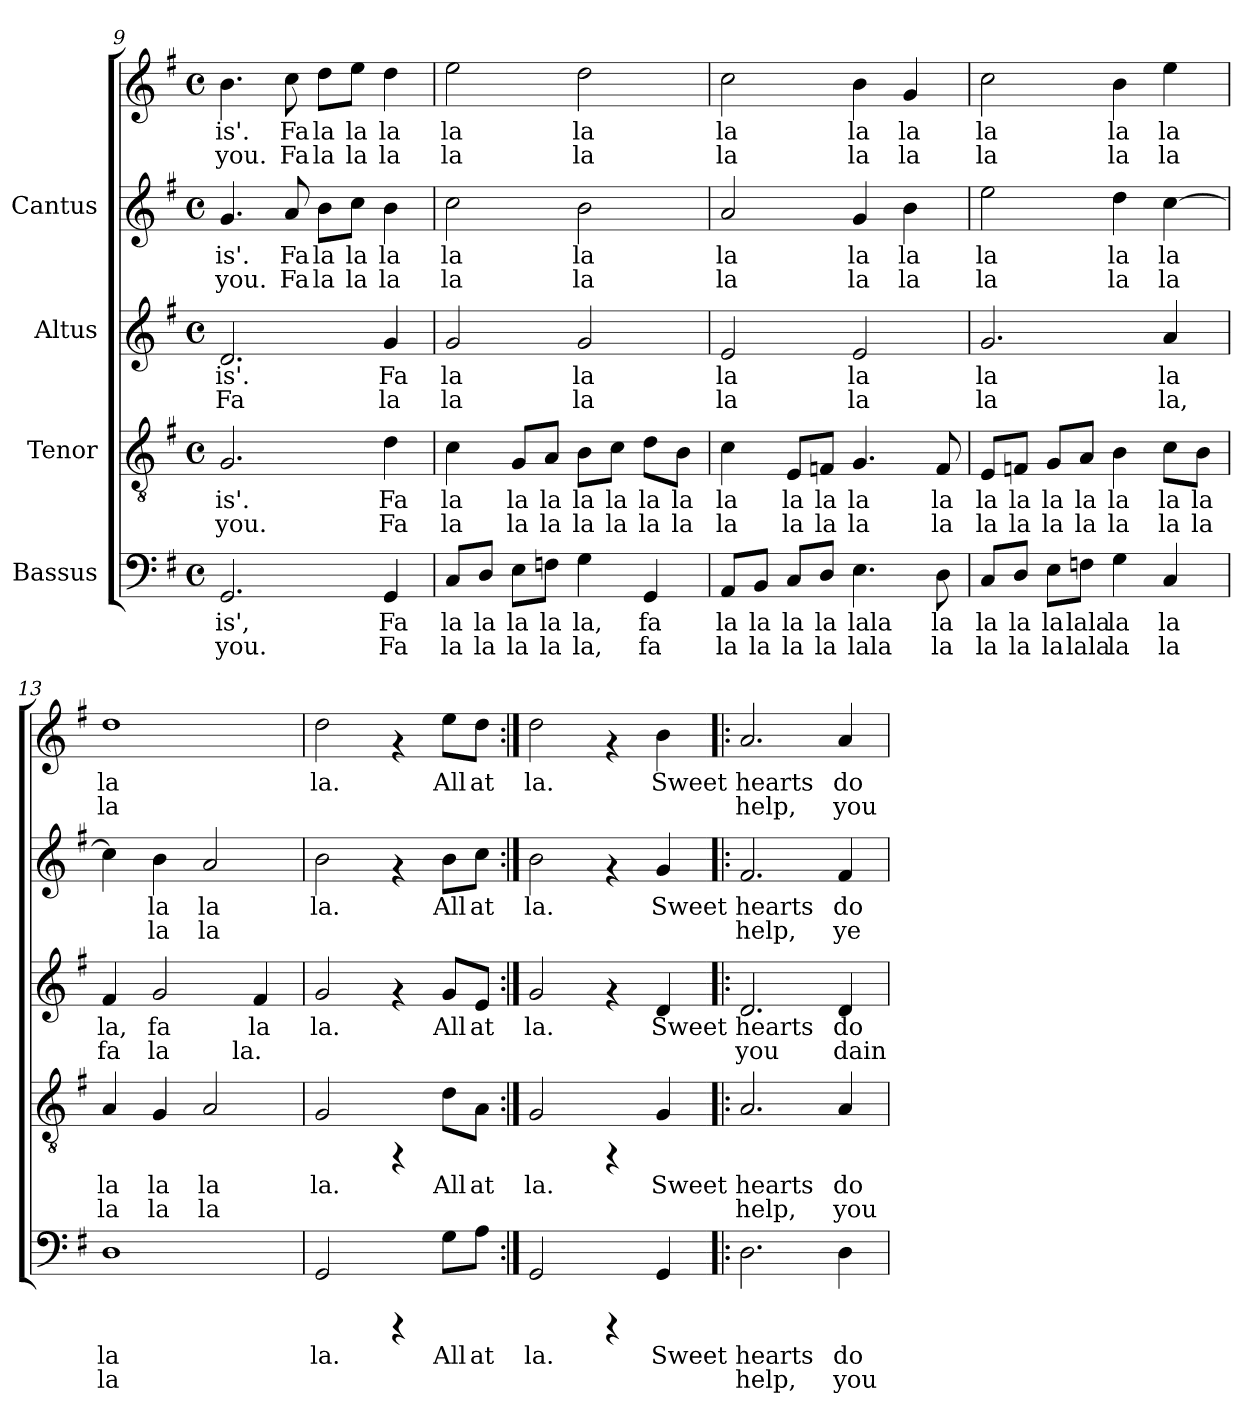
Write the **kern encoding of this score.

**kern	**text	**text	**kern	**text	**text	**kern	**text	**text	**kern	**text	**text	**kern	**text	**text
*part4	*part4	*part4	*part3	*part3	*part3	*part2	*part2	*part2	*part1	*part1	*part1	*part1	*part1	*part1
*staff5	*staff5	*staff5	*staff4	*staff4	*staff4	*staff3	*staff3	*staff3	*staff2	*staff2	*staff2	*staff1	*staff1	*staff1
*I"Bassus	*	*	*I"Tenor	*	*	*I"Altus	*	*	*I"Cantus	*	*	*	*	*
*clefF4	*	*	*clefGv2	*	*	*clefG2	*	*	*clefG2	*	*	*clefG2	*	*
*k[f#]	*	*	*k[f#]	*	*	*k[f#]	*	*	*k[f#]	*	*	*k[f#]	*	*
*G:	*	*	*G:	*	*	*G:	*	*	*G:	*	*	*G:	*	*
*M4/4	*	*	*M4/4	*	*	*M4/4	*	*	*M4/4	*	*	*M4/4	*	*
*met(c)	*	*	*met(c)	*	*	*met(c)	*	*	*met(c)	*	*	*met(c)	*	*
=9	=9	=9	=9	=9	=9	=9	=9	=9	=9	=9	=9	=9	=9	=9
!	!LO:LY:b:cj	!LO:LY:b:cj	!	!LO:LY:b:cj	!LO:LY:b:cj	!	!LO:LY:b:cj	!LO:LY:b:cj	!	!LO:LY:b:cj	!LO:LY:b:cj	!	!LO:LY:b:cj	!LO:LY:b:cj
2.GG/	is',	you.	2.G/	is'.	you.	2.d/	is'.	Fa	4.g/	is'.	you.	4.b\	is'.	you.
!	!	!	!	!	!	!	!	!	!	!LO:LY:b:cj	!LO:LY:b:cj	!	!LO:LY:b:cj	!LO:LY:b:cj
.	.	.	.	.	.	.	.	.	8a/	Fa	Fa	8cc\	Fa	Fa
!	!	!	!	!	!	!	!	!	!	!LO:LY:b:cj	!LO:LY:b:cj	!	!LO:LY:b:cj	!LO:LY:b:cj
.	.	.	.	.	.	.	.	.	8b\L	la	la	8dd\L	la	la
!	!	!	!	!	!	!	!	!	!	!LO:LY:b:cj	!LO:LY:b:cj	!	!LO:LY:b:cj	!LO:LY:b:cj
.	.	.	.	.	.	.	.	.	8cc\J	la	la	8ee\J	la	la
!	!LO:LY:b:cj	!LO:LY:b:cj	!	!LO:LY:b:cj	!LO:LY:b:cj	!	!LO:LY:b:cj	!LO:LY:b:cj	!	!LO:LY:b:cj	!LO:LY:b:cj	!	!LO:LY:b:cj	!LO:LY:b:cj
4GG/	Fa	Fa	4d\	Fa	Fa	4g/	Fa	la	4b\	la	la	4dd\	la	la
=10	=10	=10	=10	=10	=10	=10	=10	=10	=10	=10	=10	=10	=10	=10
!	!LO:LY:b:cj	!LO:LY:b:cj	!	!LO:LY:b:cj	!LO:LY:b:cj	!	!LO:LY:b:cj	!LO:LY:b:cj	!	!LO:LY:b:cj	!LO:LY:b:cj	!	!LO:LY:b:cj	!LO:LY:b:cj
8C/L	la	la	4c\	la	la	2g/	la	la	2cc\	la	la	2ee\	la	la
!	!LO:LY:b:cj	!LO:LY:b:cj	!	!	!	!	!	!	!	!	!	!	!	!
8D/J	la	la	.	.	.	.	.	.	.	.	.	.	.	.
!	!LO:LY:b:cj	!LO:LY:b:cj	!	!LO:LY:b:cj	!LO:LY:b:cj	!	!	!	!	!	!	!	!	!
8E\L	la	la	8G/L	la	la	.	.	.	.	.	.	.	.	.
!	!LO:LY:b:cj	!LO:LY:b:cj	!	!LO:LY:b:cj	!LO:LY:b:cj	!	!	!	!	!	!	!	!	!
8Fn\J	la	la	8A/J	la	la	.	.	.	.	.	.	.	.	.
!	!LO:LY:b:cj	!LO:LY:b:cj	!	!LO:LY:b:cj	!LO:LY:b:cj	!	!LO:LY:b:cj	!LO:LY:b:cj	!	!LO:LY:b:cj	!LO:LY:b:cj	!	!LO:LY:b:cj	!LO:LY:b:cj
4G\	la,	la,	8B\L	la	la	2g/	la	la	2b\	la	la	2dd\	la	la
!	!	!	!	!LO:LY:b:cj	!LO:LY:b:cj	!	!	!	!	!	!	!	!	!
.	.	.	8c\J	la	la	.	.	.	.	.	.	.	.	.
!	!LO:LY:b:cj	!LO:LY:b:cj	!	!LO:LY:b:cj	!LO:LY:b:cj	!	!	!	!	!	!	!	!	!
4GG/	fa	fa	8d\L	la	la	.	.	.	.	.	.	.	.	.
!	!	!	!	!LO:LY:b:cj	!LO:LY:b:cj	!	!	!	!	!	!	!	!	!
.	.	.	8B\J	la	la	.	.	.	.	.	.	.	.	.
!!LO:LB:g=z
=11	=11	=11	=11	=11	=11	=11	=11	=11	=11	=11	=11	=11	=11	=11
!	!LO:LY:b:cj	!LO:LY:b:cj	!	!LO:LY:b:cj	!LO:LY:b:cj	!	!LO:LY:b:cj	!LO:LY:b:cj	!	!LO:LY:b:cj	!LO:LY:b:cj	!	!LO:LY:b:cj	!LO:LY:b:cj
8AA/L	la	la	4c\	la	la	2e/	la	la	2a/	la	la	2cc\	la	la
!	!LO:LY:b:cj	!LO:LY:b:cj	!	!	!	!	!	!	!	!	!	!	!	!
8BB/J	la	la	.	.	.	.	.	.	.	.	.	.	.	.
!	!LO:LY:b:cj	!LO:LY:b:cj	!	!LO:LY:b:cj	!LO:LY:b:cj	!	!	!	!	!	!	!	!	!
8C/L	la	la	8E/L	la	la	.	.	.	.	.	.	.	.	.
!	!LO:LY:b:cj	!LO:LY:b:cj	!	!LO:LY:b:cj	!LO:LY:b:cj	!	!	!	!	!	!	!	!	!
8D/J	la	la	8Fn/J	la	la	.	.	.	.	.	.	.	.	.
!	!LO:LY:b:cj	!LO:LY:b:cj	!	!LO:LY:b:cj	!LO:LY:b:cj	!	!LO:LY:b:cj	!LO:LY:b:cj	!	!LO:LY:b:cj	!LO:LY:b:cj	!	!LO:LY:b:cj	!LO:LY:b:cj
4.E\	lala	lala	4.G/	la	la	2e/	la	la	4g/	la	la	4b\	la	la
!	!	!	!	!	!	!	!	!	!	!LO:LY:b:cj	!LO:LY:b:cj	!	!LO:LY:b:cj	!LO:LY:b:cj
.	.	.	.	.	.	.	.	.	4b\	la	la	4g/	la	la
!	!LO:LY:b:cj	!LO:LY:b:cj	!	!LO:LY:b:cj	!LO:LY:b:cj	!	!	!	!	!	!	!	!	!
8D\	la	la	8F/	la	la	.	.	.	.	.	.	.	.	.
=12	=12	=12	=12	=12	=12	=12	=12	=12	=12	=12	=12	=12	=12	=12
!	!LO:LY:b:cj	!LO:LY:b:cj	!	!LO:LY:b:cj	!LO:LY:b:cj	!	!LO:LY:b:cj	!LO:LY:b:cj	!	!LO:LY:b:cj	!LO:LY:b:cj	!	!LO:LY:b:cj	!LO:LY:b:cj
8C/L	la	la	8E/L	la	la	2.g/	la	la	2ee\	la	la	2cc\	la	la
!	!LO:LY:b:cj	!LO:LY:b:cj	!	!LO:LY:b:cj	!LO:LY:b:cj	!	!	!	!	!	!	!	!	!
8D/J	la	la	8Fn/J	la	la	.	.	.	.	.	.	.	.	.
!	!LO:LY:b:cj	!LO:LY:b:cj	!	!LO:LY:b:cj	!LO:LY:b:cj	!	!	!	!	!	!	!	!	!
8E\L	la	la	8G/L	la	la	.	.	.	.	.	.	.	.	.
!	!LO:LY:b:cj	!LO:LY:b:cj	!	!LO:LY:b:cj	!LO:LY:b:cj	!	!	!	!	!	!	!	!	!
8Fn\J	lala	lala	8A/J	la	la	.	.	.	.	.	.	.	.	.
!	!LO:LY:b:cj	!LO:LY:b:cj	!	!LO:LY:b:cj	!LO:LY:b:cj	!	!	!	!	!LO:LY:b:cj	!LO:LY:b:cj	!	!LO:LY:b:cj	!LO:LY:b:cj
4G\	la	la	4B\	la	la	.	.	.	4dd\	la	la	4b\	la	la
!	!LO:LY:b:cj	!LO:LY:b:cj	!	!LO:LY:b:cj	!LO:LY:b:cj	!	!LO:LY:b:cj	!LO:LY:b:cj	!	!LO:LY:b:cj	!LO:LY:b:cj	!	!LO:LY:b:cj	!LO:LY:b:cj
4C/	la	la	8c\L	la	la	4a/	la	la,	[>4cc\	la	la	4ee\	la	la
!	!	!	!	!LO:LY:b:cj	!LO:LY:b:cj	!	!	!	!	!	!	!	!	!
.	.	.	8B\J	la	la	.	.	.	.	.	.	.	.	.
=13	=13	=13	=13	=13	=13	=13	=13	=13	=13	=13	=13	=13	=13	=13
!	!LO:LY:b:cj	!LO:LY:b:cj	!	!LO:LY:b:cj	!LO:LY:b:cj	!	!LO:LY:b:cj	!LO:LY:b:cj	!	!LO:LY:b:cj	!LO:LY:b:cj	!	!LO:LY:b:cj	!LO:LY:b:cj
1D	la	la	4A/	la	la	4f#/	la,	fa	4cc\]	.	.	1dd	la	la
!	!	!	!	!LO:LY:b:cj	!LO:LY:b:cj	!	!LO:LY:b:cj	!LO:LY:b:cj	!	!LO:LY:b:cj	!LO:LY:b:cj	!	!	!
.	.	.	4G/	la	la	2g/	fa	la	4b\	la	la	.	.	.
!	!	!	!	!LO:LY:b:cj	!LO:LY:b:cj	!	!	!	!	!LO:LY:b:cj	!LO:LY:b:cj	!	!	!
.	.	.	2A/	la	la	.	.	.	2a/	la	la	.	.	.
!	!	!	!	!	!	!	!LO:LY:b:cj	!LO:LY:b:cj	!	!	!	!	!	!
.	.	.	.	.	.	4f#/	la	la.	.	.	.	.	.	.
=14	=14	=14	=14	=14	=14	=14	=14	=14	=14	=14	=14	=14	=14	=14
!	!LO:LY:b:cj	!	!	!LO:LY:b:cj	!	!	!LO:LY:b:cj	!	!	!LO:LY:b:cj	!	!	!LO:LY:b:cj	!
2GG/	la.	.	2G/	la.	.	2g/	la.	.	2b\	la.	.	2dd\	la.	.
4rCCC	.	.	4rFF	.	.	4rf	.	.	4rf	.	.	4rf	.	.
!	!LO:LY:b:cj	!	!	!LO:LY:b:cj	!	!	!LO:LY:b:cj	!	!	!LO:LY:b:cj	!	!	!LO:LY:b:cj	!
8G\L	All	.	8d\L	All	.	8g/L	All	.	8b\L	All	.	8ee\L	All	.
!	!LO:LY:b:cj	!	!	!LO:LY:b:cj	!	!	!LO:LY:b:cj	!	!	!LO:LY:b:cj	!	!	!LO:LY:b:cj	!
8A\J	at	.	8A\J	at	.	8e/J	at	.	8cc\J	at	.	8dd\J	at	.
=15:|!	=15:|!	=15:|!	=15:|!	=15:|!	=15:|!	=15:|!	=15:|!	=15:|!	=15:|!	=15:|!	=15:|!	=15:|!	=15:|!	=15:|!
!	!LO:LY:b:cj	!	!	!LO:LY:b:cj	!	!	!LO:LY:b:cj	!	!	!LO:LY:b:cj	!	!	!LO:LY:b:cj	!
2GG/	la.	.	2G/	la.	.	2g/	la.	.	2b\	la.	.	2dd\	la.	.
4rCCC	.	.	4rFF	.	.	4rf	.	.	4rf	.	.	4rf	.	.
!	!LO:LY:b:cj	!	!	!LO:LY:b:cj	!	!	!LO:LY:b:cj	!	!	!LO:LY:b:cj	!	!	!LO:LY:b:cj	!
4GG/	Sweet	.	4G/	Sweet	.	4d/	Sweet	.	4g/	Sweet	.	4b\	Sweet	.
!!LO:PB:g=z
=16!|:	=16!|:	=16!|:	=16!|:	=16!|:	=16!|:	=16!|:	=16!|:	=16!|:	=16!|:	=16!|:	=16!|:	=16!|:	=16!|:	=16!|:
!	!LO:LY:b:cj	!LO:LY:b:cj	!	!LO:LY:b:cj	!LO:LY:b:cj	!	!LO:LY:b:cj	!LO:LY:b:cj	!	!LO:LY:b:cj	!LO:LY:b:cj	!	!LO:LY:b:cj	!LO:LY:b:cj
2.D\	hearts	help,	2.A/	hearts	help,	2.d/	hearts	you	2.f#/	hearts	help,	2.a/	hearts	help,
!	!LO:LY:b:cj	!LO:LY:b:cj	!	!LO:LY:b:cj	!LO:LY:b:cj	!	!LO:LY:b:cj	!LO:LY:b:cj	!	!LO:LY:b:cj	!LO:LY:b:cj	!	!LO:LY:b:cj	!LO:LY:b:cj
4D\	do	you	4A/	do	you	4d/	do	dain-	4f#/	do	ye	4a/	do	you
=	=	=	=	=	=	=	=	=	=	=	=	=	=	=
*-	*-	*-	*-	*-	*-	*-	*-	*-	*-	*-	*-	*-	*-	*-
